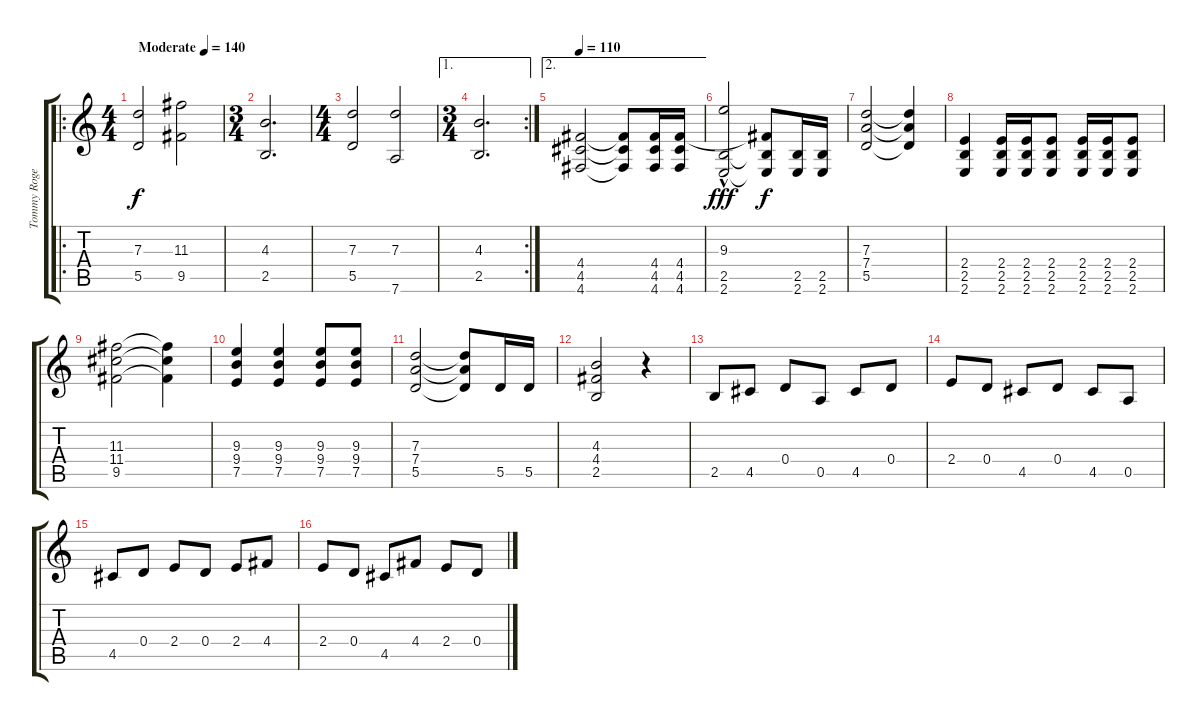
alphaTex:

\track ("Tommy Rogers" "Tommy Roge") {instrument overdrivenguitar}
\staff {score tabs}
\tuning (E4 B3 G3 D3 A2 D2) {hide}
\ro
\ts (4 4)
\tempo (140 "Moderate")
\clef g2
\ks c
(7.3 5.5).2{dy f instrument overdrivenguitar} (11.3 9.5).2 |
\ts (3 4)
(4.3 2.5).2{d} |
\ts (4 4)
(7.3 5.5).2 (7.3 7.6).2 |
\ae 1
\rc 2
\ts (3 4)
(4.3 2.5).2{d} |
\ae 2
\tempo 110
(4.4 4.5 4.6).2 (4.4{t} 4.5{t} 4.6{t}).8 (4.4 4.5 4.6).16 (4.4 4.5 4.6).16 |
(9.3{hac} 2.5 2.6).2{dy fff} (4.4{t} 2.5{t} 2.6{t}).8{dy f} (2.5 2.6).16 (2.5 2.6).16 |
(7.3 7.4 5.5).2 (7.3{t} 7.4{t} 5.5{t}).4 |
(2.4 2.5 2.6).4 (2.4 2.5 2.6).16 (2.4 2.5 2.6).16 (2.4 2.5 2.6).8 (2.4 2.5 2.6).16 (2.4 2.5 2.6).16 (2.4 2.5 2.6).8 |
(11.3 11.4 9.5).2 (11.3{t} 11.4{t} 9.5{t}).4 |
(9.3 9.4 7.5).4 (9.3 9.4 7.5).4 (9.3 9.4 7.5).8 (9.3 9.4 7.5).8 |
(7.3 7.4 5.5).2 (7.3{t} 7.4{t} 5.5{t}).8 5.5.16 5.5.16 |
(4.3 4.4 2.5).2 r.4 |
2.5.8 4.5.8 0.4.8 0.5.8 4.5.8 0.4.8 |
2.4.8 0.4.8 4.5.8 0.4.8 4.5.8 0.5.8 |
4.5.8 0.4.8 2.4.8 0.4.8 2.4.8 4.4.8 |
2.4.8 0.4.8 4.5.8 4.4.8 2.4.8 0.4.8
